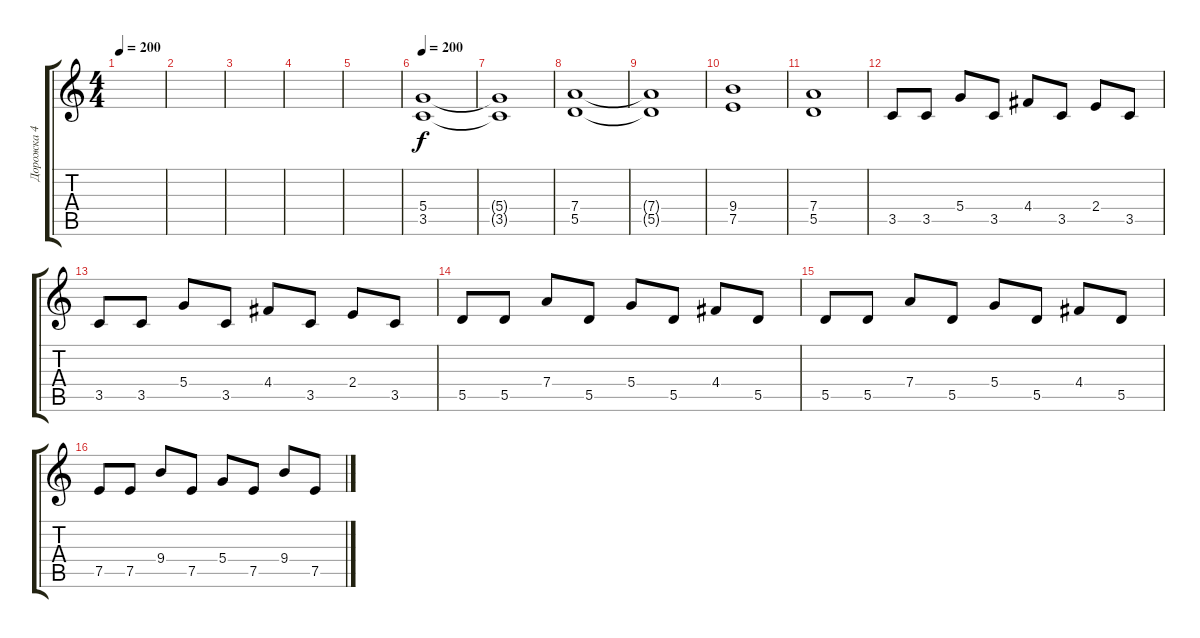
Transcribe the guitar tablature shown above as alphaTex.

\track ("Дорожка 4" "Дорожка 4") {instrument distortionguitar}
\staff {score tabs}
\tuning (E4 B3 G3 D3 A2 E2) {hide}
\ts (4 4)
\tempo 200
\clef g2
\ks c
|
|
|
|
|
\tempo 200
(5.4 3.5).1 |
(5.4{t} 3.5{t}).1 |
(7.4 5.5).1 |
(7.4{t} 5.5{t}).1 |
(9.4 7.5).1 |
(7.4 5.5).1 |
3.5.8 3.5.8 5.4.8 3.5.8 4.4.8 3.5.8 2.4.8 3.5.8 |
3.5.8 3.5.8 5.4.8 3.5.8 4.4.8 3.5.8 2.4.8 3.5.8 |
5.5.8 5.5.8 7.4.8 5.5.8 5.4.8 5.5.8 4.4.8 5.5.8 |
5.5.8 5.5.8 7.4.8 5.5.8 5.4.8 5.5.8 4.4.8 5.5.8 |
7.5.8 7.5.8 9.4.8 7.5.8 5.4.8 7.5.8 9.4.8 7.5.8
